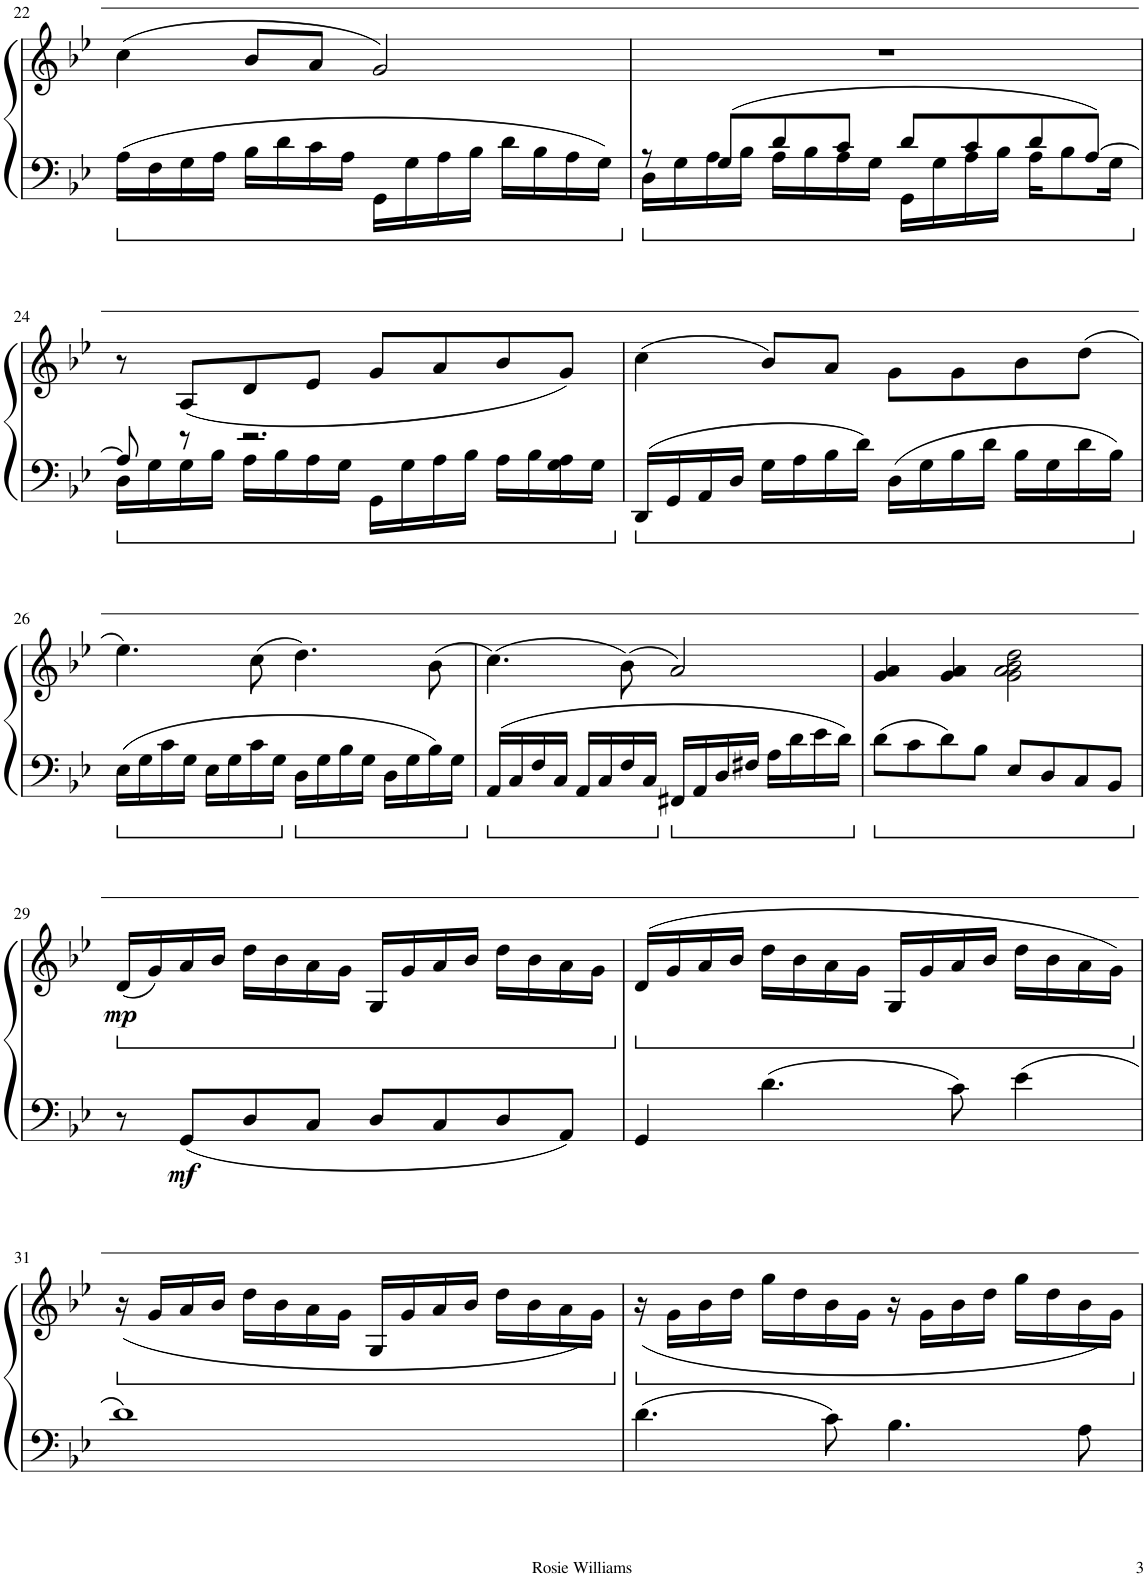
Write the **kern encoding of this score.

**kern	**kern	**dynam
*part1	*part1	*part1
*staff2	*staff1	*staff1/2
*I"Piano	*	*
*I'Pno.	*	*
!!LO:PB:g=z
*clefF4	*clefG2	*
*k[b-e-]	*k[b-e-]	*
*M4/4	*M4/4	*
=22	=22	=22
16A\LL	(>4cc\	.
16F\	.	.
16G\	.	.
16A\JJ	.	.
16B-\LL	8b-/L	.
16d\	.	.
16c\	8a/J	.
16A\JJ	.	.
16GG\LL	2g/)	.
16G\	.	.
16A\	.	.
16B-\JJ	.	.
16d\LL	.	.
16B-\	.	.
16A\	.	.
16G\JJ	.	.
=23	=23	=23
*^	*	*
8r	16D\LL	1r	.
.	16G\	.	.
8G/L	16A\	.	.
.	16B-\JJ	.	.
8d/	16A\LL	.	.
.	16B-\	.	.
8c/J	16A\	.	.
.	16G\JJ	.	.
8d/L	16GG\LL	.	.
.	16G\	.	.
8c/	16A\	.	.
.	16B-\JJ	.	.
8d/	16A\KL	.	.
.	8B-\	.	.
[8A/J	.	.	.
.	16G\Jk	.	.
!!LO:LB:g=z
=24	=24	=24	=24
8A/]	16D\LL	8r	.
.	16G\	.	.
8r	16G\	(<8A/L	.
.	16B-\JJ	.	.
2.r	16A\LL	8d/	.
.	16B-\	.	.
.	16A\	8e-/J	.
.	16G\JJ	.	.
.	16GG\LL	8g/L	.
.	16G\	.	.
.	16A\	8a/	.
.	16B-\JJ	.	.
.	16A\LL	8b-/	.
.	16B-\	.	.
.	16G\ 16A\	8g/J)	.
.	16G\JJ	.	.
*v	*v	*	*
=25	=25	=25
16DD/LL	(>4cc\	.
16GG/	.	.
16AA/	.	.
16D/JJ	.	.
16G\LL	8b-/L)	.
16A\	.	.
16B-\	8a/J	.
16d\JJ	.	.
16D\LL	8g\L	.
16G\	.	.
16B-\	8g\	.
16d\JJ	.	.
16B-\LL	8b-\	.
16G\	.	.
16d\	(>8dd\J	.
16B-\JJ	.	.
!!LO:LB:g=z
=26	=26	=26
16E-\LL	4.ee-\)	.
16G\	.	.
16c\	.	.
16G\JJ	.	.
16E-\LL	.	.
16G\	.	.
16c\	(>8cc\	.
16G\JJ	.	.
16D\LL	4.dd\)	.
16G\	.	.
16B-\	.	.
16G\JJ	.	.
16D\LL	.	.
16G\	.	.
16B-\	(>8b-\	.
16G\JJ	.	.
=27	=27	=27
16AA/LL	(>4.cc\)	.
16C/	.	.
16F/	.	.
16C/JJ	.	.
16AA/LL	.	.
16C/	.	.
16F/	(>8b-\)	.
16C/JJ	.	.
16FF#X/LL	2a/)	.
16AA/	.	.
16D/	.	.
16F#X/JJ	.	.
16A\LL	.	.
16d\	.	.
16e-\	.	.
16d\JJ	.	.
=28	=28	=28
8d\L	4g/ 4a/	.
8c\	.	.
8d\	4g/ 4a/	.
8B-\J	.	.
8E-/L	2g\ 2a\ 2b-\ 2dd\	.
8D/	.	.
8C/	.	.
8BB-/J	.	.
!!LO:LB:g=z
=29	=29	=29
*	*ped	*
!	!	!LO:DY:b
8r	(<16d/LL	mp
.	16g/)	.
!	!	!LO:DY:b=2
8GG/L	16a/	mf
.	16b-/JJ	.
8D/	16dd\LL	.
.	16b-\	.
8C/J	16a\	.
.	16g\JJ	.
8D/L	16G/LL	.
.	16g/	.
8C/	16a/	.
.	16b-/JJ	.
8D/	16dd\LL	.
.	16b-\	.
8AA/J	16a\	.
.	16g\JJ	.
=30	=30	=30
*	*Xped	*
*	*ped	*
4GG/	(>16d/LL	.
.	16g/	.
.	16a/	.
.	16b-/JJ	.
4.d\	16dd\LL	.
.	16b-\	.
.	16a\	.
.	16g\JJ	.
.	16G/LL	.
.	16g/	.
8c\	16a/	.
.	16b-/JJ	.
4e-\	16dd\LL	.
.	16b-\	.
.	16a\	.
.	16g\JJ)	.
!!LO:LB:g=z
=31	=31	=31
*	*Xped	*
*	*ped	*
1d	(<16r	.
.	16g/LL	.
.	16a/	.
.	16b-/JJ	.
.	16dd\LL	.
.	16b-\	.
.	16a\	.
.	16g\JJ	.
.	16G/LL	.
.	16g/	.
.	16a/	.
.	16b-/JJ	.
.	16dd\LL	.
.	16b-\	.
.	16a\	.
.	16g\JJ)	.
=32	=32	=32
*	*Xped	*
*	*ped	*
4.d\	(<16r	.
.	16g\LL	.
.	16b-\	.
.	16dd\JJ	.
.	16gg\LL	.
.	16dd\	.
8c\	16b-\	.
.	16g\JJ	.
4.B-\	16r	.
.	16g\LL	.
.	16b-\	.
.	16dd\JJ	.
.	16gg\LL	.
.	16dd\	.
8A\	16b-\	.
.	16g\JJ)	.
*	*Xped	*
=	=	=
*-	*-	*-
